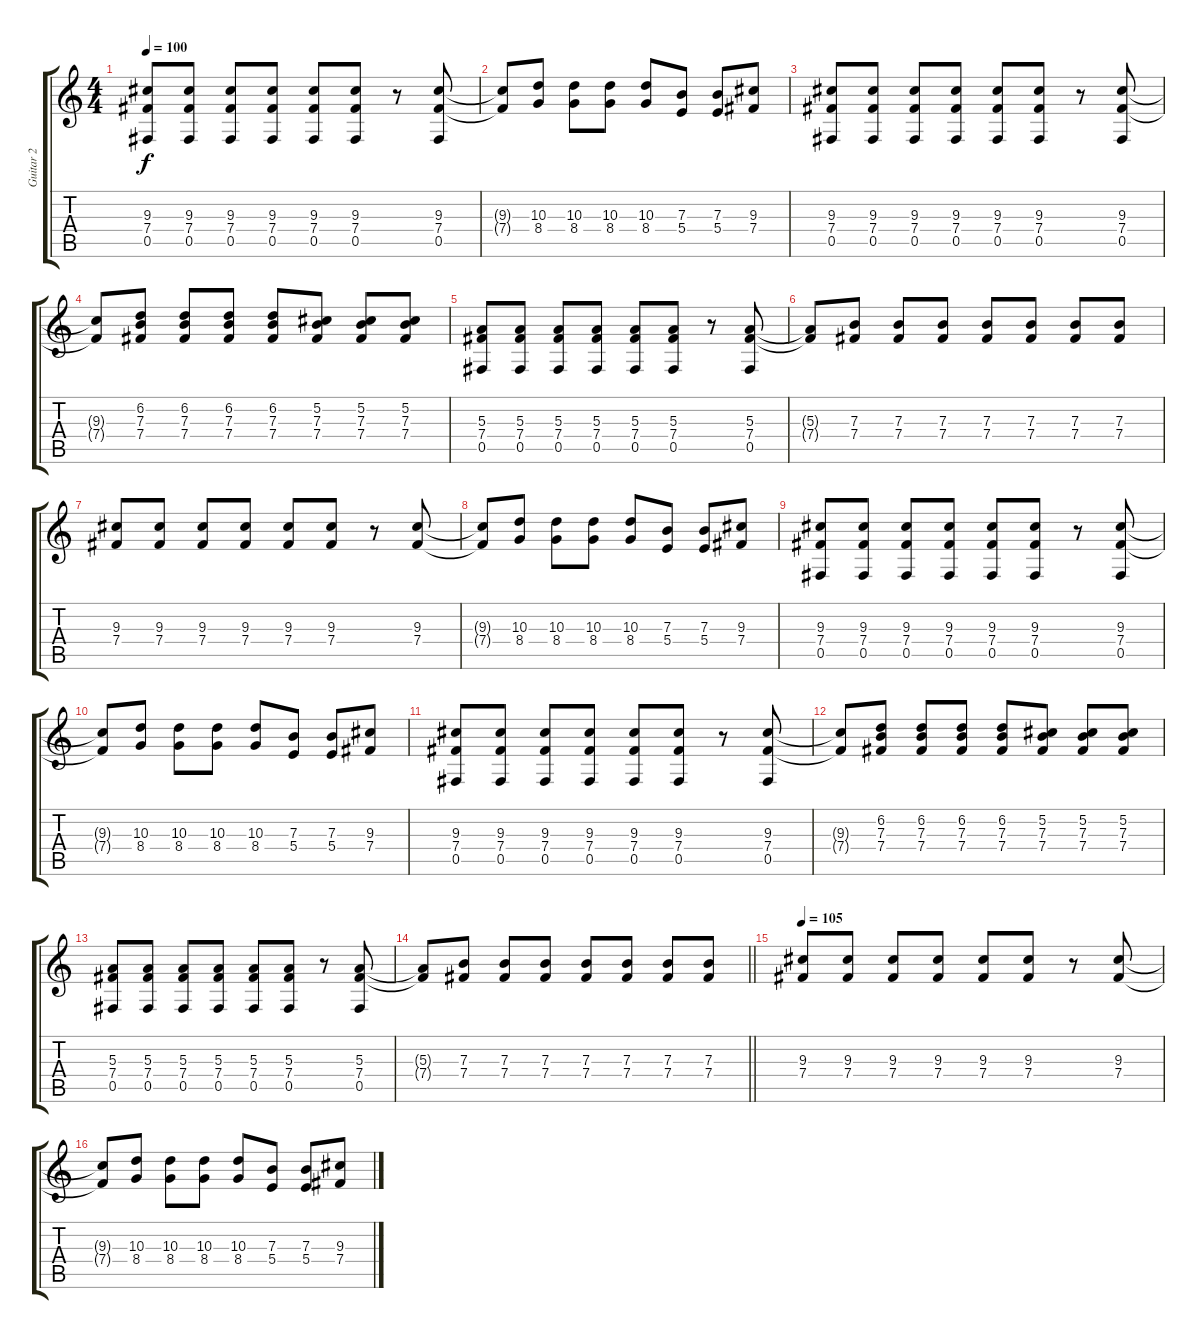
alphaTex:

\track ("Guitar 2" "Guitar 2") {instrument overdrivenguitar}
\staff {score tabs}
\tuning (Db4 Ab3 E3 B2 Gb2 B1) {hide}
\ts (4 4)
\tempo 100
\clef g2
\ks c
(9.3 7.4 0.5).8{dy f volume 14 instrument electricguitarjazz} (9.3 7.4 0.5).8 (9.3 7.4 0.5).8 (9.3 7.4 0.5).8 (9.3 7.4 0.5).8 (9.3 7.4 0.5).8 r.8 (9.3 7.4 0.5).8 |
(9.3{t} 7.4{t}).8 (10.3 8.4).8 (10.3 8.4).8 (10.3 8.4).8 (10.3 8.4).8 (7.3 5.4).8 (7.3 5.4).8 (9.3 7.4).8 |
(9.3 7.4 0.5).8 (9.3 7.4 0.5).8 (9.3 7.4 0.5).8 (9.3 7.4 0.5).8 (9.3 7.4 0.5).8 (9.3 7.4 0.5).8 r.8 (9.3 7.4 0.5).8 |
(9.3{t} 7.4{t}).8 (6.2 7.3 7.4).8 (6.2 7.3 7.4).8 (6.2 7.3 7.4).8 (6.2 7.3 7.4).8 (5.2 7.3 7.4).8 (5.2 7.3 7.4).8 (5.2 7.3 7.4).8 |
(5.3 7.4 0.5).8 (5.3 7.4 0.5).8 (5.3 7.4 0.5).8 (5.3 7.4 0.5).8 (5.3 7.4 0.5).8 (5.3 7.4 0.5).8 r.8 (5.3 7.4 0.5).8 |
(5.3{t} 7.4{t}).8 (7.3 7.4).8 (7.3 7.4).8 (7.3 7.4).8 (7.3 7.4).8 (7.3 7.4).8 (7.3 7.4).8 (7.3 7.4).8 |
(9.3 7.4).8 (9.3 7.4).8 (9.3 7.4).8 (9.3 7.4).8 (9.3 7.4).8 (9.3 7.4).8 r.8 (9.3 7.4).8 |
(9.3{t} 7.4{t}).8 (10.3 8.4).8 (10.3 8.4).8 (10.3 8.4).8 (10.3 8.4).8 (7.3 5.4).8 (7.3 5.4).8 (9.3 7.4).8 |
(9.3 7.4 0.5).8{volume 14 instrument electricguitarjazz} (9.3 7.4 0.5).8 (9.3 7.4 0.5).8 (9.3 7.4 0.5).8 (9.3 7.4 0.5).8 (9.3 7.4 0.5).8 r.8 (9.3 7.4 0.5).8 |
(9.3{t} 7.4{t}).8 (10.3 8.4).8 (10.3 8.4).8 (10.3 8.4).8 (10.3 8.4).8 (7.3 5.4).8 (7.3 5.4).8 (9.3 7.4).8 |
(9.3 7.4 0.5).8 (9.3 7.4 0.5).8 (9.3 7.4 0.5).8 (9.3 7.4 0.5).8 (9.3 7.4 0.5).8 (9.3 7.4 0.5).8 r.8 (9.3 7.4 0.5).8 |
(9.3{t} 7.4{t}).8 (6.2 7.3 7.4).8 (6.2 7.3 7.4).8 (6.2 7.3 7.4).8 (6.2 7.3 7.4).8 (5.2 7.3 7.4).8 (5.2 7.3 7.4).8 (5.2 7.3 7.4).8 |
(5.3 7.4 0.5).8 (5.3 7.4 0.5).8 (5.3 7.4 0.5).8 (5.3 7.4 0.5).8 (5.3 7.4 0.5).8 (5.3 7.4 0.5).8 r.8 (5.3 7.4 0.5).8 |
\barLineRight lightlight
(5.3{t} 7.4{t}).8 (7.3 7.4).8 (7.3 7.4).8 (7.3 7.4).8 (7.3 7.4).8 (7.3 7.4).8 (7.3 7.4).8 (7.3 7.4).8 |
\section ("" "")
\tempo 105
(9.3 7.4).8{volume 15 instrument overdrivenguitar} (9.3 7.4).8 (9.3 7.4).8 (9.3 7.4).8 (9.3 7.4).8 (9.3 7.4).8 r.8 (9.3 7.4).8 |
(9.3{t} 7.4{t}).8 (10.3 8.4).8 (10.3 8.4).8 (10.3 8.4).8 (10.3 8.4).8 (7.3 5.4).8 (7.3 5.4).8 (9.3 7.4).8
